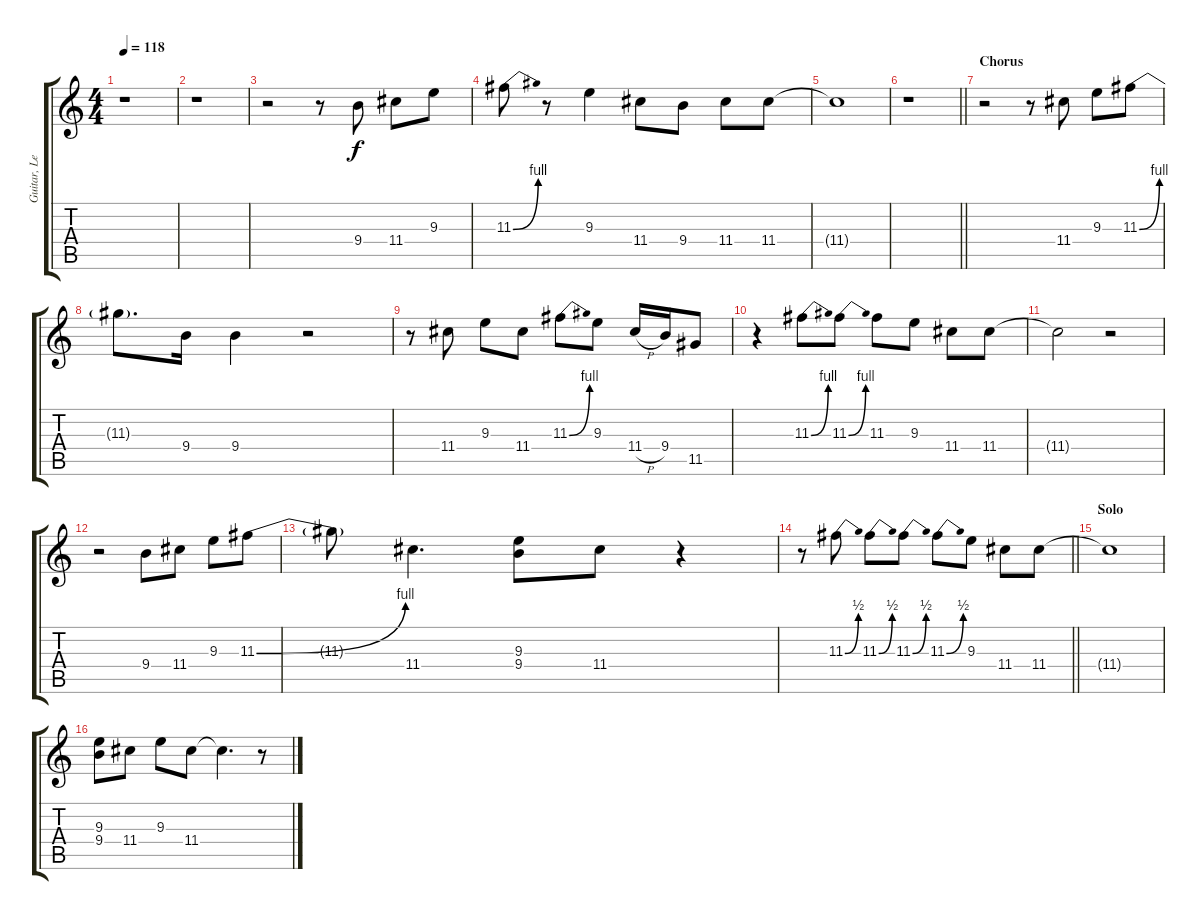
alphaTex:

\track ("Guitar, Lead" "Guitar, Le") {instrument distortionguitar}
\staff {score tabs}
\tuning (E4 B3 G3 D3 A2 E2) {hide}
\ts (4 4)
\tempo 118
\clef g2
\ks c
r.1{dy f} |
r.1 |
r.2 r.8 9.4.8 11.4.8 9.3.8 |
11.3{be (bend 0 0 60 4)}.8 r.8 9.3.4 11.4.8 9.4.8 11.4.8 11.4.8 |
11.4{t}.1 |
\barLineRight lightlight
r.1 |
\section ("" "Chorus")
r.2 r.8 11.4.8 9.3.8 11.3{be (bend 0 0 60 4)}.8 |
11.3{t}.8{d} 9.4.16 9.4.4 r.2 |
r.8 11.4.8 9.3.8 11.4.8 11.3{be (bend 0 0 60 4)}.8 9.3.8 11.4{h}.16 9.4.16 11.5.8 |
r.4 11.3{be (bend 0 0 60 4)}.8 11.3{be (bend 0 0 60 4)}.8 11.3.8 9.3.8 11.4.8 11.4.8 |
11.4{t}.2 r.2 |
r.2 9.4.8 11.4.8 9.3.8 11.3{be (bend 0 0 60 4)}.8 |
11.3{t}.8 11.4.4{d} (9.3 9.4).8 11.4.8 r.4 |
\barLineRight lightlight
r.8 11.3{be (bend 0 0 60 2)}.8 11.3{be (bend 0 0 60 2)}.8 11.3{be (bend 0 0 60 2)}.8 11.3{be (bend 0 0 60 2)}.8 9.3.8 11.4.8 11.4.8 |
\section ("" "Solo")
11.4{t}.1 |
(9.3 9.4).8 11.4.8 9.3.8 11.4.8 11.4{t}.4{d} r.8
